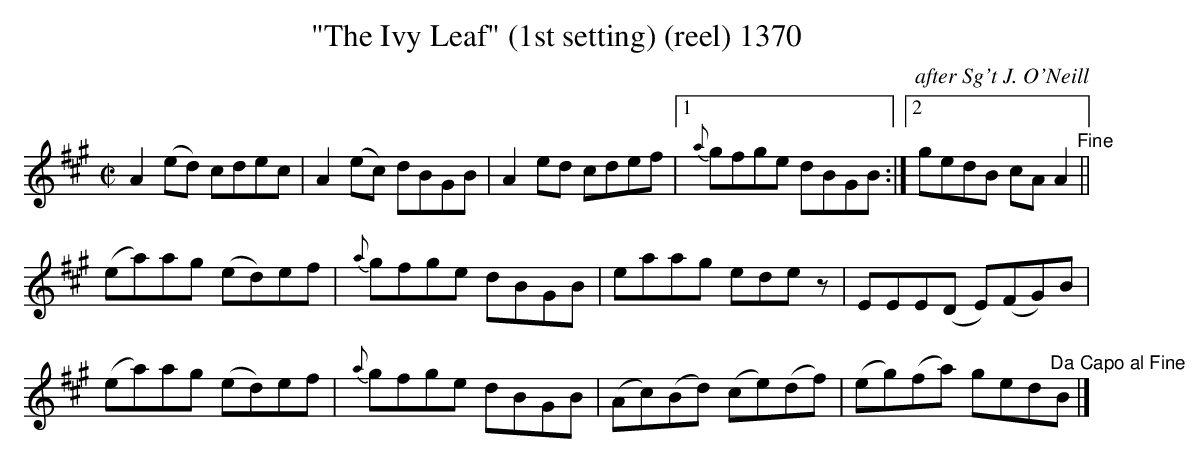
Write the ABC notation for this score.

X:1
T:"The Ivy Leaf" (1st setting) (reel) 1370
C:after Sg't J. O'Neill
BRENNAN July 2003 (HTTP://WWW.SOSYOURMOM.COM)
M:C|
L:1/8
K:A
A2(ed) cdec|A2(ec) dBGB|A2ed cdef|[1{a}gfge dBGB:|[2gedB cA A2"^Fine"||
(ea)ag (ed)ef|{a}gfge dBGB|eaag ede z|EEE(D E)(FG)B|
(ea)ag (ed)ef|{a}gfge dBGB|(Ac)(Bd) (ce)(df)|(eg)(fa) ged"^Da Capo al Fine"B|]
